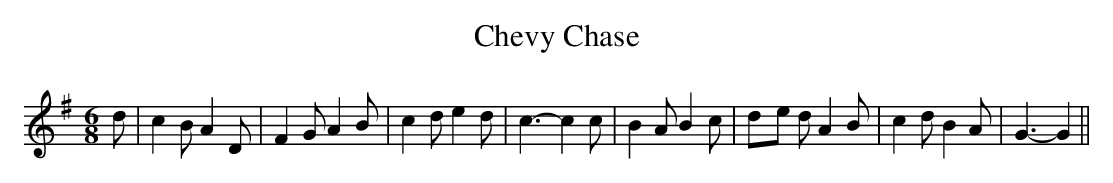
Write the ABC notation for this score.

X:1
T:Chevy Chase
M:6/8
L:1/8
K:G
 d| c2 B A2 D| F2 G A2 B| c2 d e2 d| c3- c2 c| B2 A B2 c|d-e d A2 B|\
 c2 d B2 A| G3- G2||
